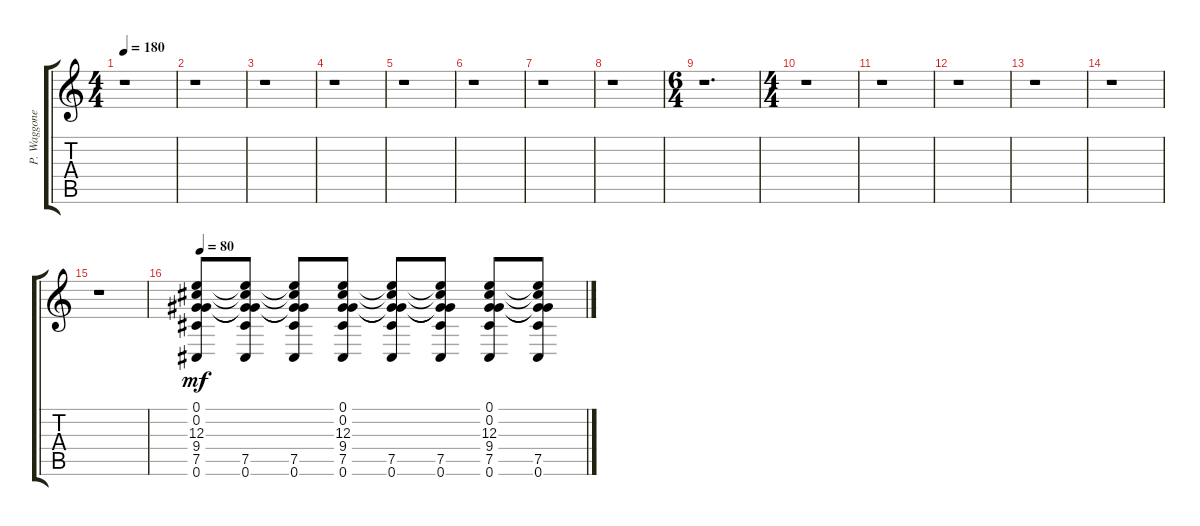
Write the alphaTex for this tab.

\track ("P. Waggoner Lead Gtr." "P. Waggone") {instrument distortionguitar}
\staff {score tabs}
\tuning (Db4 Ab3 E3 B2 Gb2 Db2) {hide}
\ts (4 4)
\tempo 180
\clef g2
\ks c
r.1{dy f} |
r.1 |
r.1 |
r.1 |
r.1 |
r.1 |
r.1 |
r.1 |
\ts (6 4)
r.1{d} |
\ts (4 4)
r.1 |
r.1 |
r.1 |
r.1 |
r.1 |
r.1 |
\tempo 80
(0.1 0.2 12.3 9.4 7.5 0.6).8{dy mf balance 8 instrument electricguitarclean} (0.1{t} 0.2{t} 12.3{t} 9.4{t} 7.5 0.6).8 (0.1{t} 0.2{t} 12.3{t} 9.4{t} 7.5 0.6).8 (0.1 0.2 12.3 9.4 7.5 0.6).8 (0.1{t} 0.2{t} 12.3{t} 9.4{t} 7.5 0.6).8 (0.1{t} 0.2{t} 12.3{t} 9.4{t} 7.5 0.6).8 (0.1 0.2 12.3 9.4 7.5 0.6).8 (0.1{t} 0.2{t} 12.3{t} 9.4{t} 7.5 0.6).8
